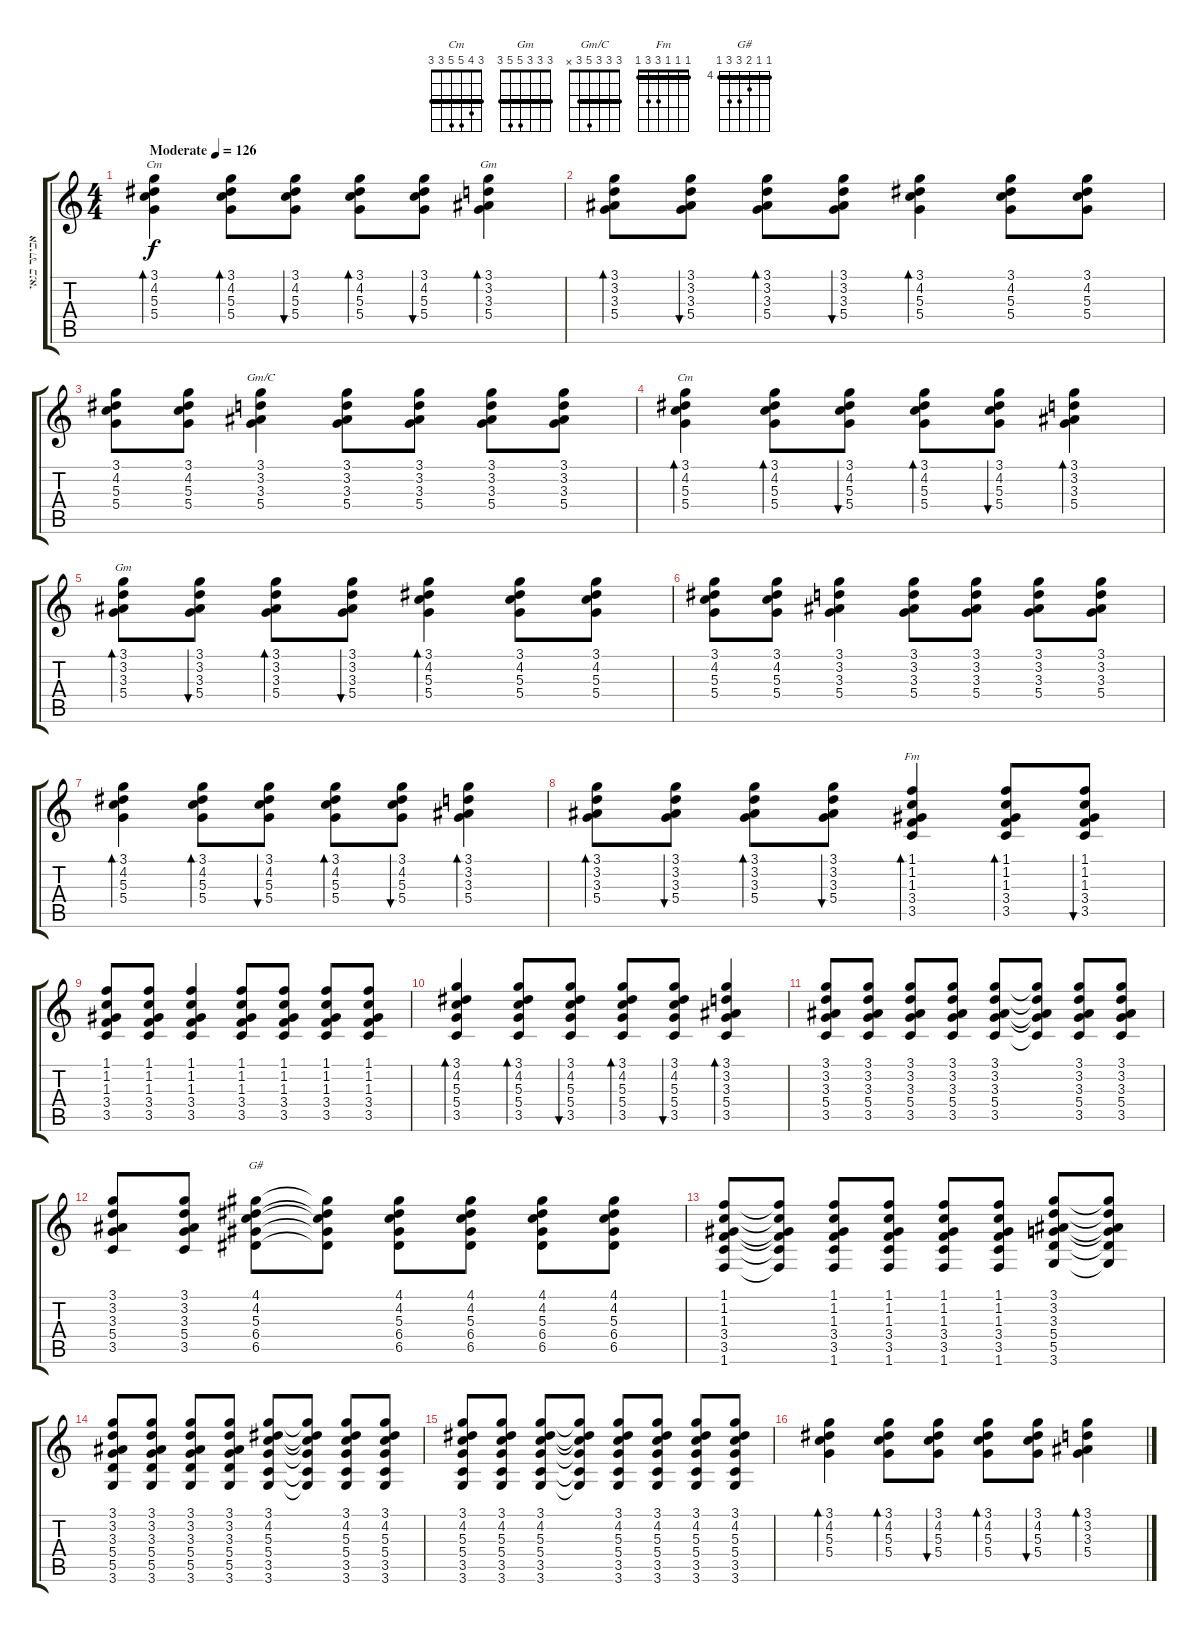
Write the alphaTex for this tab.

\track ("אביתר בנאי" "אביתר בנאי") {instrument electricguitarclean}
\staff {score tabs}
\tuning (E4 B3 G3 D3 A2 E2) {hide}
\chord ("Cm" 3 4 5 5 x x)
\chord ("Gm" 3 3 3 5 x x) {barre 3}
\chord ("Gm/C" 3 3 3 5 3 x) {barre 3}
\chord ("Cm" 3 4 5 5 3 3) {barre 3}
\chord ("Gm" 3 3 3 5 5 3) {barre 3}
\chord ("Fm" 1 1 1 3 3 1) {barre 1}
\chord ("G#" 4 4 5 6 6 4) {firstfret 4 barre 4}
\ts (4 4)
\tempo (126 "Moderate")
\clef g2
\ks c
(3.1 4.2 5.3 5.4).4{bd 120 ch "Cm" dy f instrument electricguitarclean} (3.1 4.2 5.3 5.4).8{bd 30} (3.1 4.2 5.3 5.4).8{bu 30} (3.1 4.2 5.3 5.4).8{bd 30} (3.1 4.2 5.3 5.4).8{bu 30} (3.1 3.2 3.3 5.4).4{bd 30 ch "Gm"} |
(3.1 3.2 3.3 5.4).8{bd 30} (3.1 3.2 3.3 5.4).8{bu 30} (3.1 3.2 3.3 5.4).8{bd 30} (3.1 3.2 3.3 5.4).8{bu 30} (3.1 4.2 5.3 5.4).4{bd 30} (3.1 4.2 5.3 5.4).8 (3.1 4.2 5.3 5.4).8 |
(3.1 4.2 5.3 5.4).8 (3.1 4.2 5.3 5.4).8 (3.1 3.2 3.3 5.4).4{ch "Gm/C"} (3.1 3.2 3.3 5.4).8 (3.1 3.2 3.3 5.4).8 (3.1 3.2 3.3 5.4).8 (3.1 3.2 3.3 5.4).8 |
(3.1 4.2 5.3 5.4).4{bd 30 ch "Cm"} (3.1 4.2 5.3 5.4).8{bd 30} (3.1 4.2 5.3 5.4).8{bu 30} (3.1 4.2 5.3 5.4).8{bd 30} (3.1 4.2 5.3 5.4).8{bu 30} (3.1 3.2 3.3 5.4).4{bd 30} |
(3.1 3.2 3.3 5.4).8{bd 30 ch "Gm"} (3.1 3.2 3.3 5.4).8{bu 30} (3.1 3.2 3.3 5.4).8{bd 30} (3.1 3.2 3.3 5.4).8{bu 30} (3.1 4.2 5.3 5.4).4{bd 30} (3.1 4.2 5.3 5.4).8 (3.1 4.2 5.3 5.4).8 |
(3.1 4.2 5.3 5.4).8 (3.1 4.2 5.3 5.4).8 (3.1 3.2 3.3 5.4).4 (3.1 3.2 3.3 5.4).8 (3.1 3.2 3.3 5.4).8 (3.1 3.2 3.3 5.4).8 (3.1 3.2 3.3 5.4).8 |
(3.1 4.2 5.3 5.4).4{bd 30} (3.1 4.2 5.3 5.4).8{bd 30} (3.1 4.2 5.3 5.4).8{bu 30} (3.1 4.2 5.3 5.4).8{bd 30} (3.1 4.2 5.3 5.4).8{bu 30} (3.1 3.2 3.3 5.4).4{bd 30} |
(3.1 3.2 3.3 5.4).8{bd 30} (3.1 3.2 3.3 5.4).8{bu 30} (3.1 3.2 3.3 5.4).8{bd 30} (3.1 3.2 3.3 5.4).8{bu 30} (1.1 1.2 1.3 3.4 3.5).4{bd 60 ch "Fm"} (1.1 1.2 1.3 3.4 3.5).8{bd 60} (1.1 1.2 1.3 3.4 3.5).8{bu 60} |
(1.1 1.2 1.3 3.4 3.5).8 (1.1 1.2 1.3 3.4 3.5).8 (1.1 1.2 1.3 3.4 3.5).4 (1.1 1.2 1.3 3.4 3.5).8 (1.1 1.2 1.3 3.4 3.5).8 (1.1 1.2 1.3 3.4 3.5).8 (1.1 1.2 1.3 3.4 3.5).8 |
(3.1 4.2 5.3 5.4 3.5).4{bd 30} (3.1 4.2 5.3 5.4 3.5).8{bd 30} (3.1 4.2 5.3 5.4 3.5).8{bu 30} (3.1 4.2 5.3 5.4 3.5).8{bd 30} (3.1 4.2 5.3 5.4 3.5).8{bu 30} (3.1 3.2 3.3 5.4 3.5).4{bd 30} |
(3.1 3.2 3.3 5.4 3.5).8 (3.1 3.2 3.3 5.4 3.5).8 (3.1 3.2 3.3 5.4 3.5).8 (3.1 3.2 3.3 5.4 3.5).8 (3.1 3.2 3.3 5.4 3.5).8 (3.1{t} 3.2{t} 3.3{t} 5.4{t} 3.5{t}).8 (3.1 3.2 3.3 5.4 3.5).8 (3.1 3.2 3.3 5.4 3.5).8 |
(3.1 3.2 3.3 5.4 3.5).8 (3.1 3.2 3.3 5.4 3.5).8 (4.1 4.2 5.3 6.4 6.5).8{ch "G#"} (4.1{t} 4.2{t} 5.3{t} 6.4{t} 6.5{t}).8 (4.1 4.2 5.3 6.4 6.5).8 (4.1 4.2 5.3 6.4 6.5).8 (4.1 4.2 5.3 6.4 6.5).8 (4.1 4.2 5.3 6.4 6.5).8 |
(1.1 1.2 1.3 3.4 3.5 1.6).8 (1.1{t} 1.2{t} 1.3{t} 3.4{t} 3.5{t} 1.6{t}).8 (1.1 1.2 1.3 3.4 3.5 1.6).8 (1.1 1.2 1.3 3.4 3.5 1.6).8 (1.1 1.2 1.3 3.4 3.5 1.6).8 (1.1 1.2 1.3 3.4 3.5 1.6).8 (3.1 3.2 3.3 5.4 5.5 3.6).8 (3.1{t} 3.2{t} 3.3{t} 5.4{t} 5.5{t} 3.6{t}).8 |
(3.1 3.2 3.3 5.4 5.5 3.6).8 (3.1 3.2 3.3 5.4 5.5 3.6).8 (3.1 3.2 3.3 5.4 5.5 3.6).8 (3.1 3.2 3.3 5.4 5.5 3.6).8 (3.1 4.2 5.3 5.4 3.5 3.6).8 (3.1{t} 4.2{t} 5.3{t} 5.4{t} 3.5{t} 3.6{t}).8 (3.1 4.2 5.3 5.4 3.5 3.6).8 (3.1 4.2 5.3 5.4 3.5 3.6).8 |
(3.1 4.2 5.3 5.4 3.5 3.6).8 (3.1 4.2 5.3 5.4 3.5 3.6).8 (3.1 4.2 5.3 5.4 3.5 3.6).8 (3.1{t} 4.2{t} 5.3{t} 5.4{t} 3.5{t} 3.6{t}).8 (3.1 4.2 5.3 5.4 3.5 3.6).8 (3.1 4.2 5.3 5.4 3.5 3.6).8 (3.1 4.2 5.3 5.4 3.5 3.6).8 (3.1 4.2 5.3 5.4 3.5 3.6).8 |
(3.1 4.2 5.3 5.4).4{bd 30} (3.1 4.2 5.3 5.4).8{bd 30} (3.1 4.2 5.3 5.4).8{bu 30} (3.1 4.2 5.3 5.4).8{bd 30} (3.1 4.2 5.3 5.4).8{bu 30} (3.1 3.2 3.3 5.4).4{bd 30}
